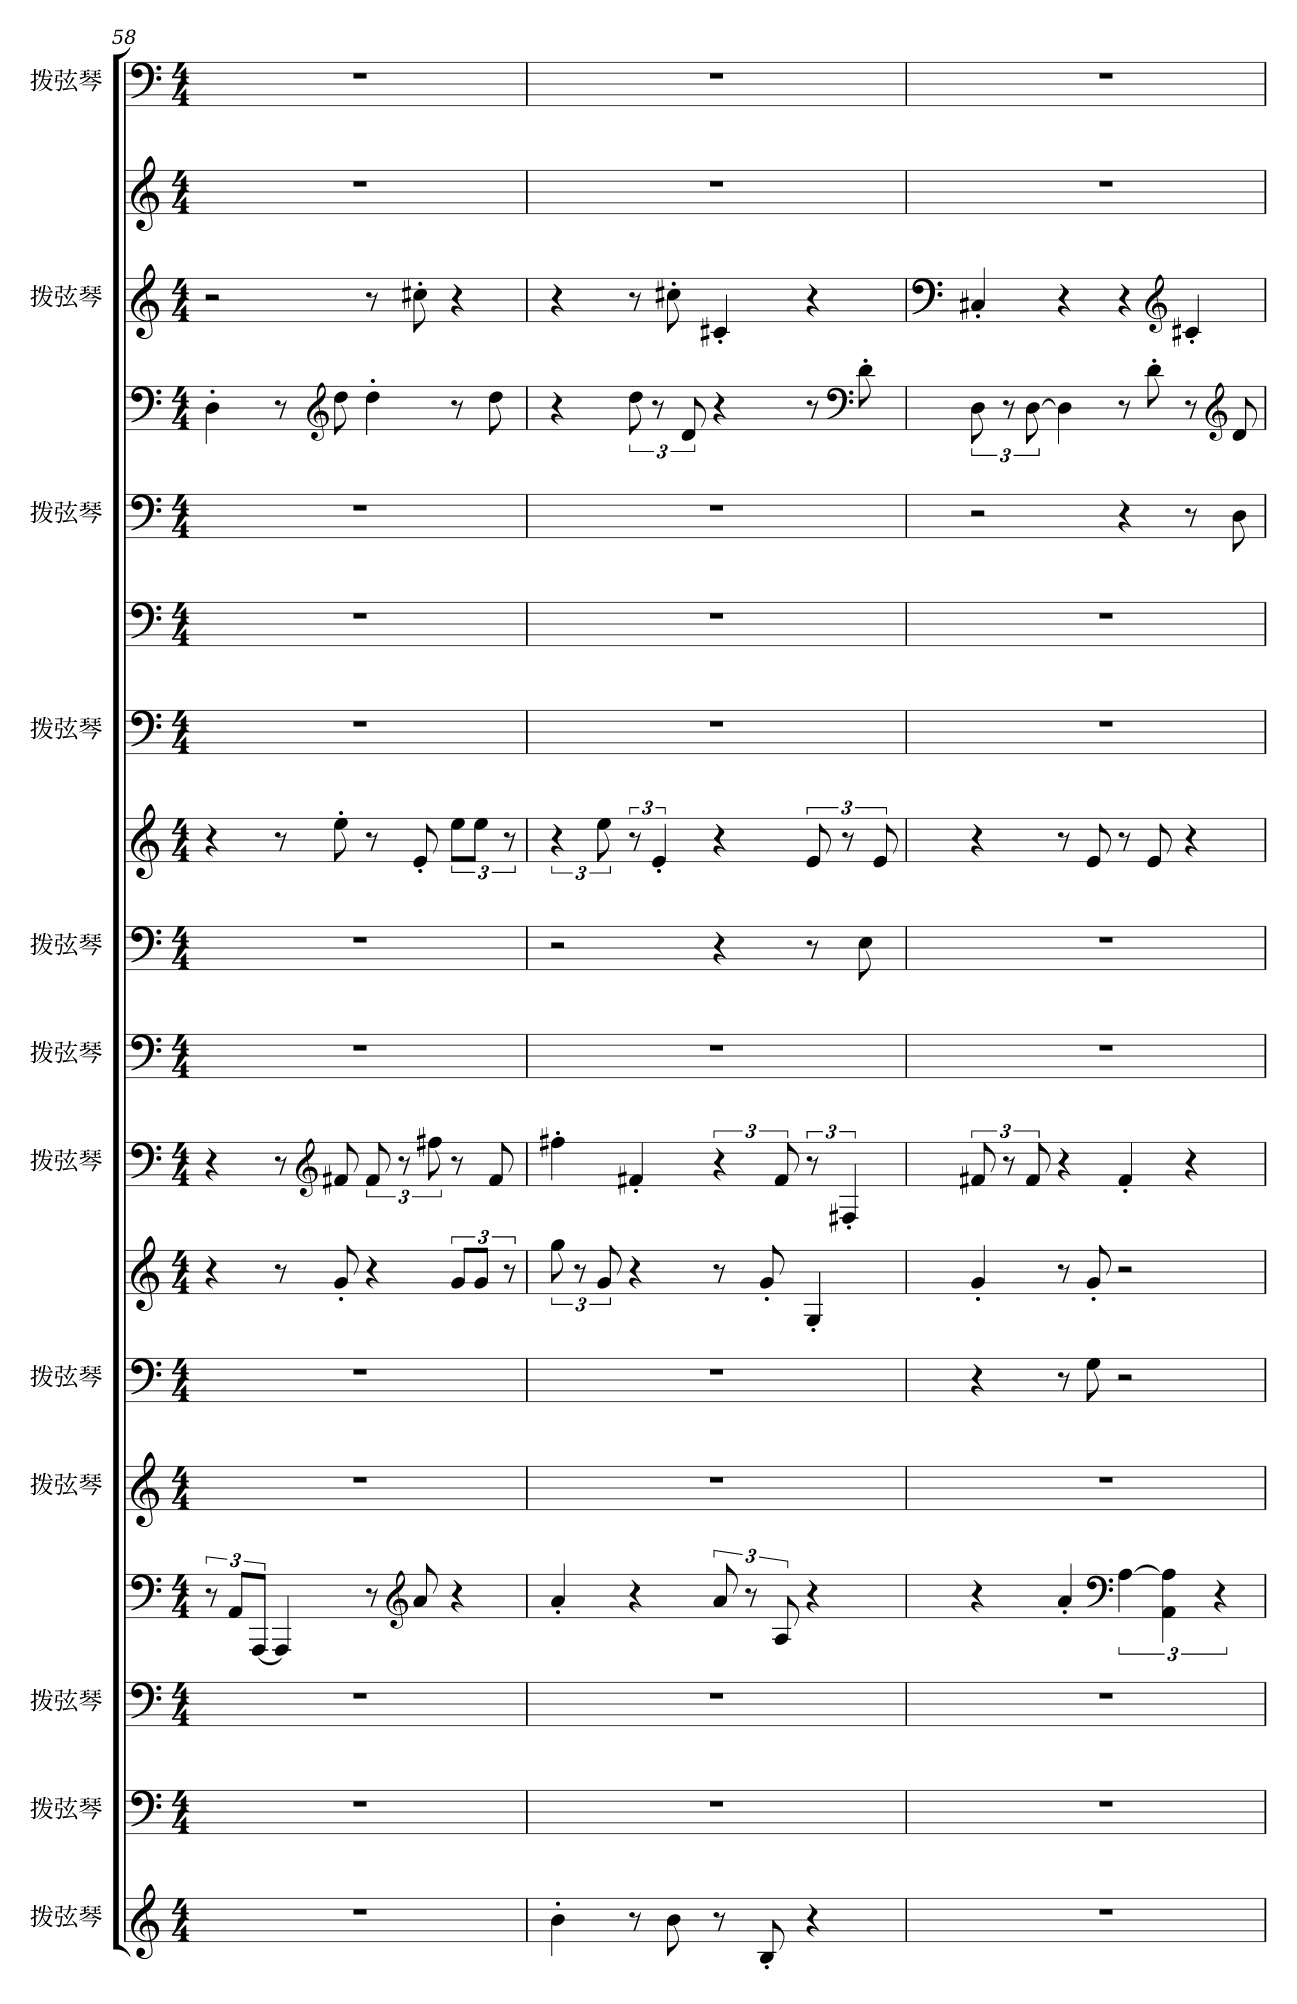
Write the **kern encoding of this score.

**kern	**kern	**kern	**kern	**kern	**kern	**kern	**kern	**kern	**kern	**kern	**kern	**kern	**kern	**kern	**kern	**kern	**kern
*part12	*part11	*part10	*part10	*part9	*part8	*part8	*part7	*part6	*part5	*part5	*part4	*part4	*part3	*part3	*part2	*part2	*part1
*staff18	*staff17	*staff16	*staff15	*staff14	*staff13	*staff12	*staff11	*staff10	*staff9	*staff8	*staff7	*staff6	*staff5	*staff4	*staff3	*staff2	*staff1
*I"拨弦琴	*I"拨弦琴	*I"拨弦琴	*	*I"拨弦琴	*I"拨弦琴	*	*I"拨弦琴	*I"拨弦琴	*I"拨弦琴	*	*I"拨弦琴	*	*I"拨弦琴	*	*I"拨弦琴	*	*I"拨弦琴
*clefG2	*clefF4	*clefF4	*clefF4	*clefG2	*clefF4	*clefG2	*clefF4	*clefF4	*clefF4	*clefG2	*clefF4	*clefF4	*clefF4	*clefF4	*clefG2	*clefG2	*clefF4
*k[]	*k[]	*k[]	*k[]	*k[]	*k[]	*k[]	*k[]	*k[]	*k[]	*k[]	*k[]	*k[]	*k[]	*k[]	*k[]	*k[]	*k[]
*M4/4	*M4/4	*M4/4	*M4/4	*M4/4	*M4/4	*M4/4	*M4/4	*M4/4	*M4/4	*M4/4	*M4/4	*M4/4	*M4/4	*M4/4	*M4/4	*M4/4	*M4/4
=58	=58	=58	=58	=58	=58	=58	=58	=58	=58	=58	=58	=58	=58	=58	=58	=58	=58
1r	1r	1r	12r	1r	1r	4r	4r	1r	1r	4r	1r	1r	1r	4D'\	2r	1r	1r
.	.	.	12AA/L	.	.	.	.	.	.	.	.	.	.	.	.	.	.
.	.	.	[12AAA/J	.	.	.	.	.	.	.	.	.	.	.	.	.	.
.	.	.	4AAA/]	.	.	8r	8r	.	.	8r	.	.	.	8r	.	.	.
*	*	*	*	*	*	*	*clefG2	*	*	*	*	*	*	*clefG2	*	*	*
.	.	.	.	.	.	8g'/	8f#X/	.	.	8ee'\	.	.	.	8dd\	.	.	.
.	.	.	8r	.	.	4r	12f#/	.	.	8r	.	.	.	4dd'\	8r	.	.
.	.	.	.	.	.	.	12r	.	.	.	.	.	.	.	.	.	.
*	*	*	*clefG2	*	*	*	*	*	*	*	*	*	*	*	*	*	*
.	.	.	8a/	.	.	.	.	.	.	8e'/	.	.	.	.	8cc#X'\	.	.
.	.	.	.	.	.	.	12ff#X\	.	.	.	.	.	.	.	.	.	.
.	.	.	4r	.	.	12g/L	8r	.	.	12ee\L	.	.	.	8r	4r	.	.
.	.	.	.	.	.	12g/J	.	.	.	12ee\J	.	.	.	.	.	.	.
.	.	.	.	.	.	.	8f#/	.	.	.	.	.	.	8dd\	.	.	.
.	.	.	.	.	.	12r	.	.	.	12r	.	.	.	.	.	.	.
!!LO:PB:g=z
=59	=59	=59	=59	=59	=59	=59	=59	=59	=59	=59	=59	=59	=59	=59	=59	=59	=59
4b'\	1r	1r	4a'/	1r	1r	12gg\	4ff#X'\	1r	2r	6r	1r	1r	1r	4r	4r	1r	1r
.	.	.	.	.	.	12r	.	.	.	.	.	.	.	.	.	.	.
.	.	.	.	.	.	12g/	.	.	.	12ee\	.	.	.	.	.	.	.
8r	.	.	4r	.	.	4r	4f#X'/	.	.	12r	.	.	.	12dd\	8r	.	.
.	.	.	.	.	.	.	.	.	.	6e'/	.	.	.	12r	.	.	.
8b\	.	.	.	.	.	.	.	.	.	.	.	.	.	.	8cc#X'\	.	.
.	.	.	.	.	.	.	.	.	.	.	.	.	.	12d/	.	.	.
8r	.	.	12a/	.	.	8r	6r	.	4r	4r	.	.	.	4r	4c#X'/	.	.
.	.	.	12r	.	.	.	.	.	.	.	.	.	.	.	.	.	.
8B'/	.	.	.	.	.	8g'/	.	.	.	.	.	.	.	.	.	.	.
.	.	.	12A/	.	.	.	12f#/	.	.	.	.	.	.	.	.	.	.
4r	.	.	4r	.	.	4G'/	12r	.	8r	12e/	.	.	.	8r	4r	.	.
.	.	.	.	.	.	.	6F#X'/	.	.	12r	.	.	.	.	.	.	.
*	*	*	*	*	*	*	*	*	*	*	*	*	*	*clefF4	*	*	*
.	.	.	.	.	.	.	.	.	8E\	.	.	.	.	8d'\	.	.	.
.	.	.	.	.	.	.	.	.	.	12e/	.	.	.	.	.	.	.
=60	=60	=60	=60	=60	=60	=60	=60	=60	=60	=60	=60	=60	=60	=60	=60	=60	=60
*	*	*	*	*	*	*	*	*	*	*	*	*	*	*	*clefF4	*	*
1r	1r	1r	4r	1r	4r	4g'/	12f#X/	1r	1r	4r	1r	1r	2r	12D\	4C#X'/	1r	1r
.	.	.	.	.	.	.	12r	.	.	.	.	.	.	12r	.	.	.
.	.	.	.	.	.	.	12f#/	.	.	.	.	.	.	[12D\	.	.	.
.	.	.	4a'/	.	8r	8r	4r	.	.	8r	.	.	.	4D\]	4r	.	.
.	.	.	.	.	8G\	8g'/	.	.	.	8e/	.	.	.	.	.	.	.
*	*	*	*clefF4	*	*	*	*	*	*	*	*	*	*	*	*	*	*
.	.	.	[6A\	.	2r	2r	4f#'/	.	.	8r	.	.	4r	8r	4r	.	.
.	.	.	.	.	.	.	.	.	.	8e/	.	.	.	8d'\	.	.	.
.	.	.	6AA\ 6A\]	.	.	.	.	.	.	.	.	.	.	.	.	.	.
*	*	*	*	*	*	*	*	*	*	*	*	*	*	*	*clefG2	*	*
.	.	.	.	.	.	.	4r	.	.	4r	.	.	8r	8r	4c#X'/	.	.
.	.	.	6r	.	.	.	.	.	.	.	.	.	.	.	.	.	.
*	*	*	*	*	*	*	*	*	*	*	*	*	*	*clefG2	*	*	*
.	.	.	.	.	.	.	.	.	.	.	.	.	8D\	8d/	.	.	.
=	=	=	=	=	=	=	=	=	=	=	=	=	=	=	=	=	=
*-	*-	*-	*-	*-	*-	*-	*-	*-	*-	*-	*-	*-	*-	*-	*-	*-	*-
